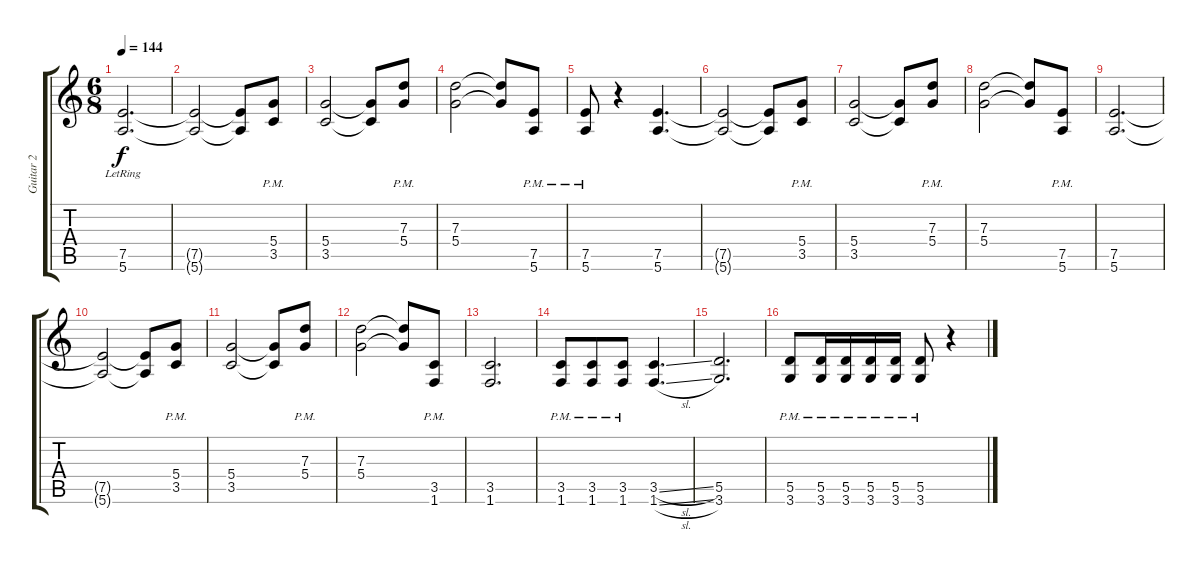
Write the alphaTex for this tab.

\track ("Guitar 2" "Guitar 2") {instrument distortionguitar}
\staff {score tabs}
\tuning (E4 B3 G3 D3 A2 E2) {hide}
\ts (6 8)
\tempo 144
\clef g2
\ks c
(7.5{lr} 5.6).2{d dy f} |
(7.5{t} 5.6{t}).2 (7.5{t} 5.6{t}).8 (5.4{pm} 3.5{pm}).8 |
(5.4 3.5).2 (5.4{t} 3.5{t}).8 (7.3{pm} 5.4{pm}).8 |
(7.3 5.4).2 (7.3{t} 5.4{t}).8 (7.5{pm} 5.6{pm}).8 |
(7.5{pm} 5.6{pm}).8 r.4 (7.5 5.6).4{d} |
(7.5{t} 5.6{t}).2 (7.5{t} 5.6{t}).8 (5.4{pm} 3.5{pm}).8 |
(5.4 3.5).2 (5.4{t} 3.5{t}).8 (7.3{pm} 5.4{pm}).8 |
(7.3 5.4).2 (7.3{t} 5.4{t}).8 (7.5{pm} 5.6{pm}).8 |
(7.5 5.6).2{d} |
(7.5{t} 5.6{t}).2 (7.5{t} 5.6{t}).8 (5.4{pm} 3.5{pm}).8 |
(5.4 3.5).2 (5.4{t} 3.5{t}).8 (7.3{pm} 5.4{pm}).8 |
(7.3 5.4).2 (7.3{t} 5.4{t}).8 (3.5{pm} 1.6{pm}).8 |
(3.5 1.6).2{d} |
(3.5{pm} 1.6{pm}).8 (3.5{pm} 1.6{pm}).8 (3.5{pm} 1.6{pm}).8 (3.5{sl} 1.6{sl}).4{d} |
(5.5 3.6).2{d} |
(5.5{pm} 3.6{pm}).8 (5.5{pm} 3.6{pm}).16 (5.5{pm} 3.6{pm}).16 (5.5{pm} 3.6{pm}).16 (5.5{pm} 3.6{pm}).16 (5.5{pm} 3.6{pm}).8 r.4
